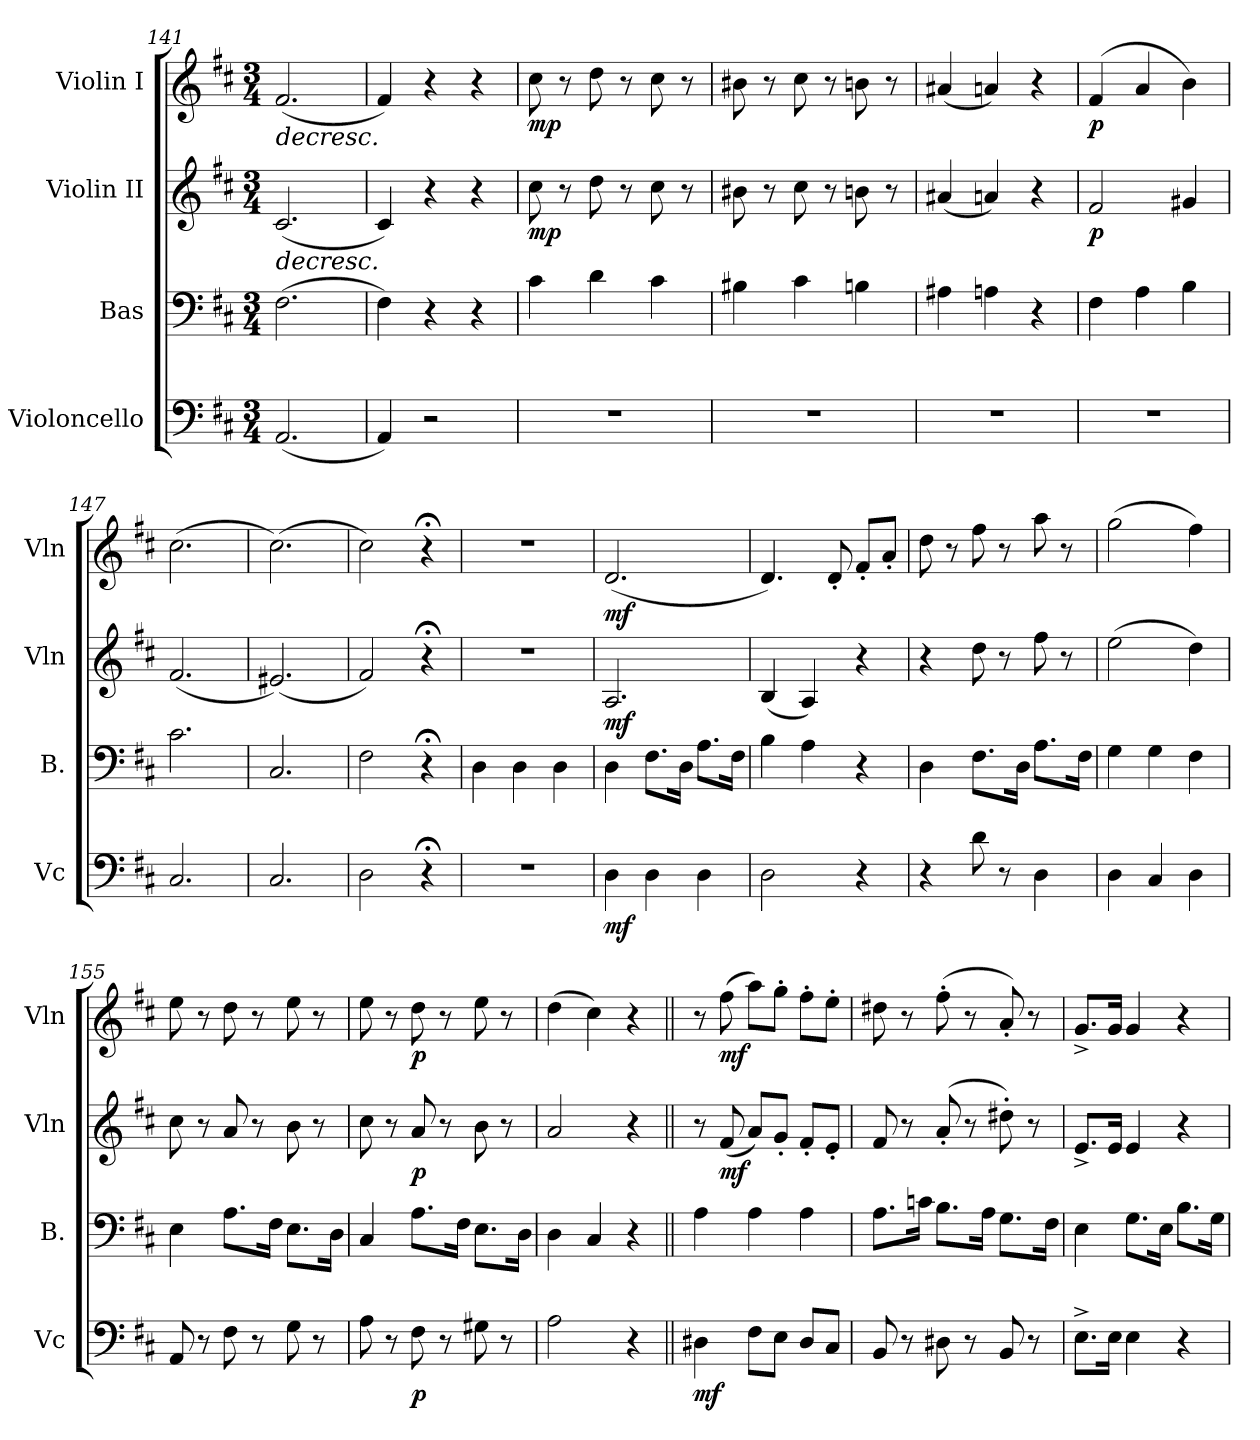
**kern	**dynam	**kern	**kern	**dynam	**kern	**dynam
*part4	*part4	*part3	*part2	*part2	*part1	*part1
*staff4	*staff4	*staff3	*staff2	*staff2	*staff1	*staff1
*I"Violoncello	*	*I"Bas	*I"Violin II	*	*I"Violin I	*
*I'Vc	*	*I'B.	*I'Vln	*	*I'Vln	*
*clefF4	*	*clefF4	*clefG2	*	*clefG2	*
*k[f#c#]	*	*k[f#c#]	*k[f#c#]	*	*k[f#c#]	*
*M3/4	*	*M3/4	*M3/4	*	*M3/4	*
=141	=141	=141	=141	=141	=141	=141
!	!	!	!	!LO:HP:b	!	!LO:HP:b
(2.AA/	.	(2.F#\	(2.c#/	>	(2.f#/	>
=142	=142	=142	=142	=142	=142	=142
4AA/)	.	4F#\)	4c#/)	.	4f#/)	.
2r	.	4r	4r	.	4r	.
.	.	4r	4r	.	4r	.
=143	=143	=143	=143	=143	=143	=143
!	!	!	!	!LO:DY:b	!	!LO:DY:b
2.r	.	4c#\	8cc#\	mp	8cc#\	mp
.	.	.	8r	.	8r	.
.	.	4d\	8dd\	.	8dd\	.
.	.	.	8r	.	8r	.
.	.	4c#\	8cc#\	.	8cc#\	.
.	.	.	8r	.	8r	.
=144	=144	=144	=144	=144	=144	=144
2.r	.	4B#X\	8b#X\	.	8b#X\	.
.	.	.	8r	]	8r	]
.	.	4c#\	8cc#\	.	8cc#\	.
.	.	.	8r	.	8r	.
.	.	4Bn\	8bn\	.	8bn\	.
.	.	.	8r	.	8r	.
!!LO:LB:g=z
=145	=145	=145	=145	=145	=145	=145
2.r	.	4A#X\	(4a#X/	.	(4a#X/	.
.	.	4An\	4an/)	.	4an/)	.
.	.	4r	4r	.	4r	.
=146	=146	=146	=146	=146	=146	=146
!	!	!	!	!LO:DY:b	!	!LO:DY:b
2.r	.	4F#\	2f#/	p	(4f#/	p
.	.	4A\	.	.	4a/	.
.	.	4B\	4g#X/	.	4b\)	.
=147	=147	=147	=147	=147	=147	=147
2.C#/	.	2.c#\	(2.f#/	.	(2.cc#\	.
=148	=148	=148	=148	=148	=148	=148
2.C#/	.	2.C#/	(2.e#X/)	.	(2.cc#\)	.
=149	=149	=149	=149	=149	=149	=149
2D\	.	2F#\	2f#/)	.	2cc#\)	.
4r;<	.	4r;<	4r;<	.	4r;<	.
=150	=150	=150	=150	=150	=150	=150
2.r	.	4D\	2.r	.	2.r	.
.	.	4D\	.	.	.	.
.	.	4D\	.	.	.	.
=151	=151	=151	=151	=151	=151	=151
!	!LO:DY:b	!	!	!LO:DY:b	!	!LO:DY:b
4D\	mf	4D\	2.A/	mf	(2.d/	mf
4D\	.	8.F#\L	.	.	.	.
.	.	16D\Jk	.	.	.	.
4D\	.	8.A\L	.	.	.	.
.	.	16F#\Jk	.	.	.	.
=152	=152	=152	=152	=152	=152	=152
2D\	.	4B\	(4B/	.	4.d/)	.
.	.	4A\	4A/)	.	.	.
.	.	.	.	.	8d'/	.
4r	.	4r	4r	.	8f#'/L	.
.	.	.	.	.	8a'/J	.
=153	=153	=153	=153	=153	=153	=153
4r	.	4D\	4r	.	8dd\	.
.	.	.	.	.	8r	.
8d\	.	8.F#\L	8dd\	.	8ff#\	.
8r	.	.	8r	.	8r	.
.	.	16D\Jk	.	.	.	.
4D\	.	8.A\L	8ff#\	.	8aa\	.
.	.	.	8r	.	8r	.
.	.	16F#\Jk	.	.	.	.
!!LO:LB:g=z
=154	=154	=154	=154	=154	=154	=154
4D\	.	4G\	(2ee\	.	(2gg\	.
4C#/	.	4G\	.	.	.	.
4D\	.	4F#\	4dd\)	.	4ff#\)	.
=155	=155	=155	=155	=155	=155	=155
8AA/	.	4E\	8cc#\	.	8ee\	.
8r	.	.	8r	.	8r	.
8F#\	.	8.A\L	8a/	.	8dd\	.
8r	.	.	8r	.	8r	.
.	.	16F#\Jk	.	.	.	.
8G\	.	8.E\L	8b\	.	8ee\	.
8r	.	.	8r	.	8r	.
.	.	16D\Jk	.	.	.	.
=156	=156	=156	=156	=156	=156	=156
8A\	.	4C#/	8cc#\	.	8ee\	.
8r	.	.	8r	.	8r	.
!	!LO:DY:b	!	!	!LO:DY:b	!	!LO:DY:b
8F#\	p	8.A\L	8a/	p	8dd\	p
8r	.	.	8r	.	8r	.
.	.	16F#\Jk	.	.	.	.
8G#X\	.	8.E\L	8b\	.	8ee\	.
8r	.	.	8r	.	8r	.
.	.	16D\Jk	.	.	.	.
=157	=157	=157	=157	=157	=157	=157
2A\	.	4D\	2a/	.	(4dd\	.
.	.	4C#/	.	.	4cc#\)	.
4r	.	4r	4r	.	4r	.
=158||	=158||	=158||	=158||	=158||	=158||	=158||
!	!LO:DY:b	!	!	!	!	!
4D#X\	mf	4A\	8r	.	8r	.
!	!	!	!	!LO:DY:b	!	!LO:DY:b
.	.	.	(8f#/	mf	(8ff#\	mf
8F#\L	.	4A\	8a/L)	.	8aa\L)	.
8E\J	.	.	8g'/J	.	8gg'\J	.
8D#/L	.	4A\	8f#'/L	.	8ff#'\L	.
8C#/J	.	.	8e'/J	.	8ee'\J	.
=159	=159	=159	=159	=159	=159	=159
8BB/	.	8.A\L	8f#/	.	8dd#X\	.
8r	.	.	8r	.	8r	.
.	.	16cn\Jk	.	.	.	.
8D#X\	.	8.B\L	(8a'/	.	(8ff#'\	.
8r	.	.	8r	.	8r	.
.	.	16A\Jk	.	.	.	.
8BB/	.	8.G\L	8dd#X'\)	.	8a'/)	.
8r	.	.	8r	.	8r	.
.	.	16F#\Jk	.	.	.	.
!!LO:PB:g=z
=160	=160	=160	=160	=160	=160	=160
8.E^\L	.	4E\	8.e^/L	.	8.g^/L	.
16E\Jk	.	.	16e/Jk	.	16g/Jk	.
4E\	.	8.G\L	4e/	.	4g/	.
.	.	16E\Jk	.	.	.	.
4r	.	8.B\L	4r	.	4r	.
.	.	16G\Jk	.	.	.	.
=	=	=	=	=	=	=
*-	*-	*-	*-	*-	*-	*-
